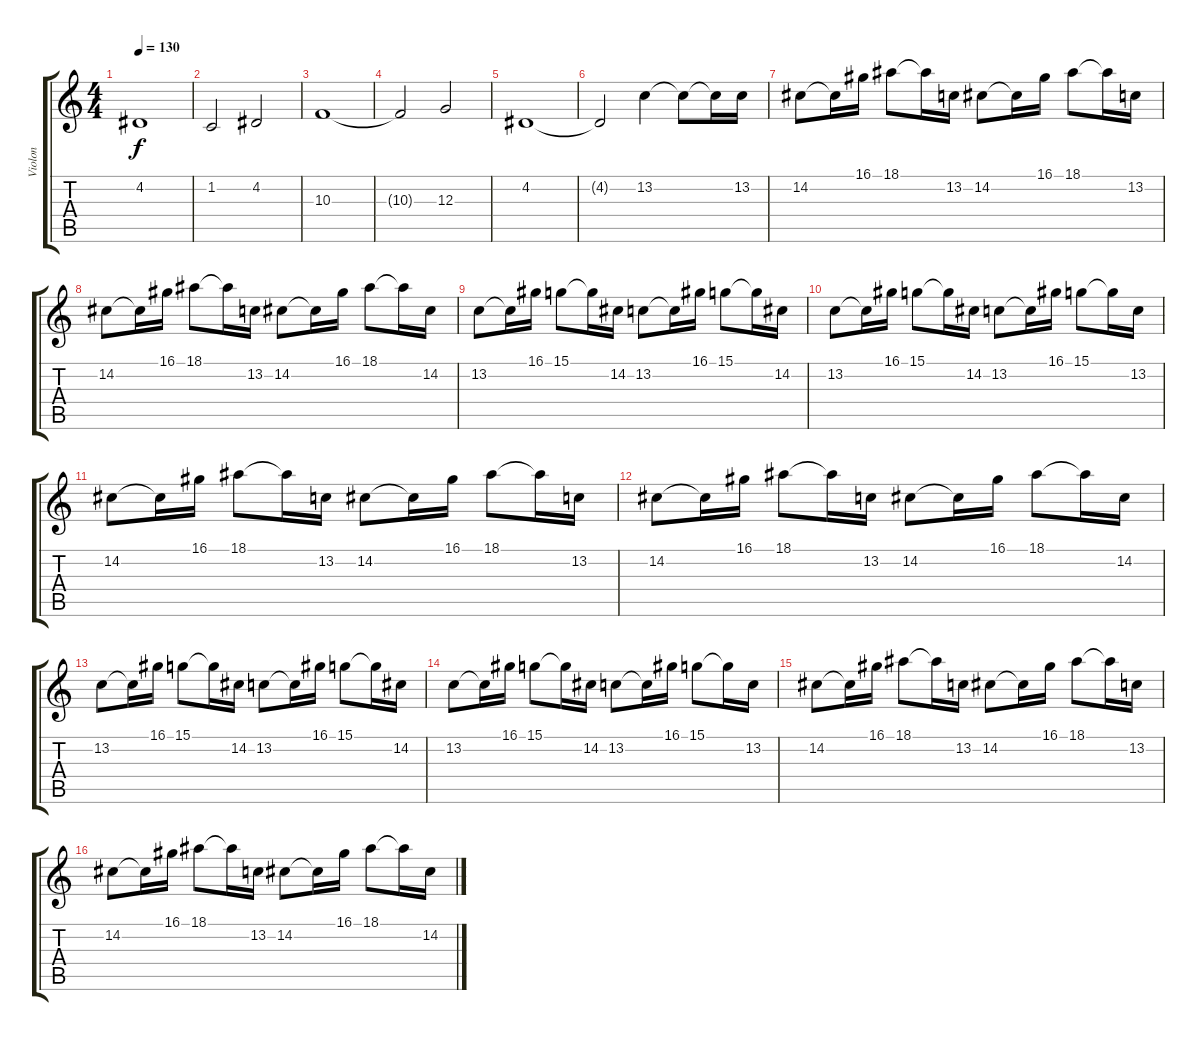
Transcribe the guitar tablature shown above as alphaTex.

\track ("Violon" "Violon") {instrument violin}
\staff {score tabs}
\tuning (E4 B3 G3 D3 A2 E2) {hide}
\ts (4 4)
\tempo 130
\clef g2
\ks c
4.2.1{dy f} |
1.2.2 4.2.2 |
10.3.1 |
10.3{t}.2 12.3.2 |
4.2.1 |
4.2{t}.2 13.2.4 13.2{t}.8 13.2{t}.16 13.2.16 |
14.2.8 14.2{t}.16 16.1.16 18.1.8 18.1{t}.16 13.2.16 14.2.8 14.2{t}.16 16.1.16 18.1.8 18.1{t}.16 13.2.16 |
14.2.8 14.2{t}.16 16.1.16 18.1.8 18.1{t}.16 13.2.16 14.2.8 14.2{t}.16 16.1.16 18.1.8 18.1{t}.16 14.2.16 |
13.2.8 13.2{t}.16 16.1.16 15.1.8 15.1{t}.16 14.2.16 13.2.8 13.2{t}.16 16.1.16 15.1.8 15.1{t}.16 14.2.16 |
13.2.8 13.2{t}.16 16.1.16 15.1.8 15.1{t}.16 14.2.16 13.2.8 13.2{t}.16 16.1.16 15.1.8 15.1{t}.16 13.2.16 |
14.2.8 14.2{t}.16 16.1.16 18.1.8 18.1{t}.16 13.2.16 14.2.8 14.2{t}.16 16.1.16 18.1.8 18.1{t}.16 13.2.16 |
14.2.8 14.2{t}.16 16.1.16 18.1.8 18.1{t}.16 13.2.16 14.2.8 14.2{t}.16 16.1.16 18.1.8 18.1{t}.16 14.2.16 |
13.2.8 13.2{t}.16 16.1.16 15.1.8 15.1{t}.16 14.2.16 13.2.8 13.2{t}.16 16.1.16 15.1.8 15.1{t}.16 14.2.16 |
13.2.8 13.2{t}.16 16.1.16 15.1.8 15.1{t}.16 14.2.16 13.2.8 13.2{t}.16 16.1.16 15.1.8 15.1{t}.16 13.2.16 |
14.2.8 14.2{t}.16 16.1.16 18.1.8 18.1{t}.16 13.2.16 14.2.8 14.2{t}.16 16.1.16 18.1.8 18.1{t}.16 13.2.16 |
14.2.8 14.2{t}.16 16.1.16 18.1.8 18.1{t}.16 13.2.16 14.2.8 14.2{t}.16 16.1.16 18.1.8 18.1{t}.16 14.2.16
